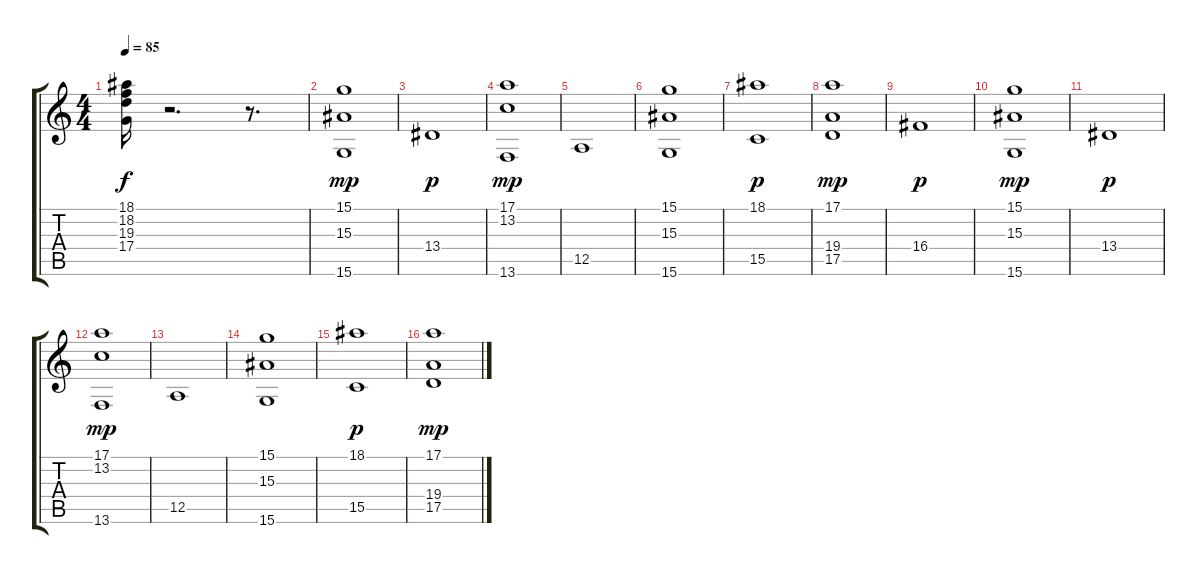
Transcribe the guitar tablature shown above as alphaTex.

\track "" {instrument synthstrings1}
\staff {score tabs}
\tuning (E4 B3 G3 D3 A2 E2) {hide}
\ts (4 4)
\tempo 85
\clef g2
\ks c
(18.1{t} 18.2{t} 19.3{t} 17.4{t}).16{dy f} r.2{d} r.8{d} |
(15.1 15.3 15.6).1{dy mp} |
13.4.1{dy p} |
(17.1 13.2 13.6).1{dy mp} |
12.5.1 |
(15.1 15.3 15.6).1 |
(18.1 15.5).1{dy p} |
(17.1 19.4 17.5).1{dy mp} |
16.4.1{dy p} |
(15.1 15.3 15.6).1{dy mp} |
13.4.1{dy p} |
(17.1 13.2 13.6).1{dy mp} |
12.5.1 |
(15.1 15.3 15.6).1 |
(18.1 15.5).1{dy p} |
(17.1 19.4 17.5).1{dy mp}
